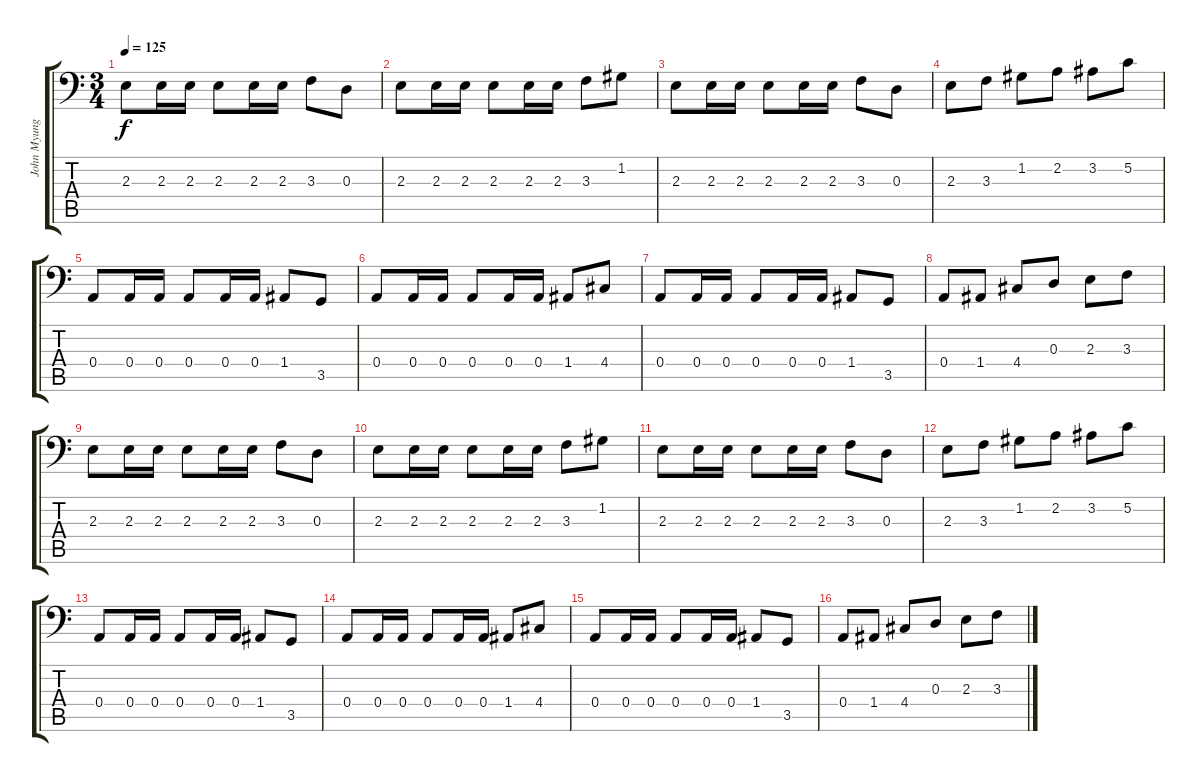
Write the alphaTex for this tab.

\track ("John Myung Bass" "John Myung") {instrument electricbasspick}
\staff {score tabs}
\tuning (C3 G2 D2 A1 E1 B0) {hide}
\ts (3 4)
\tempo 125
\clef f4
\ks c
2.3.8{dy f} 2.3.16 2.3.16 2.3.8 2.3.16 2.3.16 3.3.8 0.3.8 |
2.3.8 2.3.16 2.3.16 2.3.8 2.3.16 2.3.16 3.3.8 1.2.8 |
2.3.8 2.3.16 2.3.16 2.3.8 2.3.16 2.3.16 3.3.8 0.3.8 |
2.3.8 3.3.8 1.2.8 2.2.8 3.2.8 5.2.8 |
0.4.8 0.4.16 0.4.16 0.4.8 0.4.16 0.4.16 1.4.8 3.5.8 |
0.4.8 0.4.16 0.4.16 0.4.8 0.4.16 0.4.16 1.4.8 4.4.8 |
0.4.8 0.4.16 0.4.16 0.4.8 0.4.16 0.4.16 1.4.8 3.5.8 |
0.4.8 1.4.8 4.4.8 0.3.8 2.3.8 3.3.8 |
2.3.8 2.3.16 2.3.16 2.3.8 2.3.16 2.3.16 3.3.8 0.3.8 |
2.3.8 2.3.16 2.3.16 2.3.8 2.3.16 2.3.16 3.3.8 1.2.8 |
2.3.8 2.3.16 2.3.16 2.3.8 2.3.16 2.3.16 3.3.8 0.3.8 |
2.3.8 3.3.8 1.2.8 2.2.8 3.2.8 5.2.8 |
0.4.8 0.4.16 0.4.16 0.4.8 0.4.16 0.4.16 1.4.8 3.5.8 |
0.4.8 0.4.16 0.4.16 0.4.8 0.4.16 0.4.16 1.4.8 4.4.8 |
0.4.8 0.4.16 0.4.16 0.4.8 0.4.16 0.4.16 1.4.8 3.5.8 |
0.4.8 1.4.8 4.4.8 0.3.8 2.3.8 3.3.8
